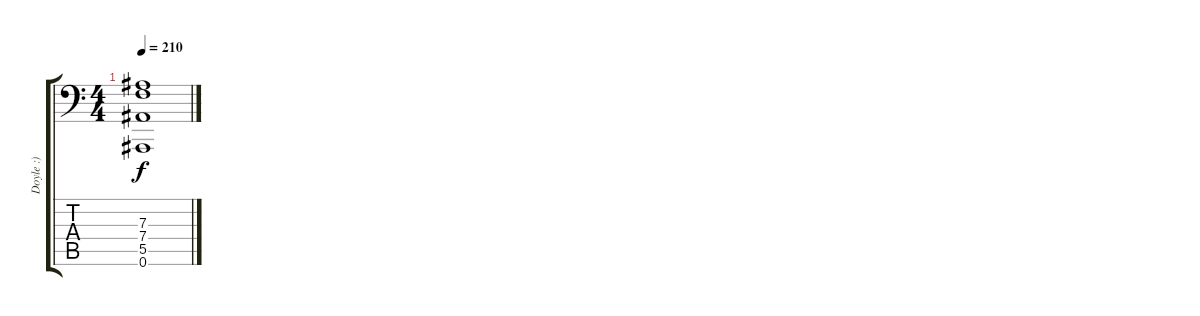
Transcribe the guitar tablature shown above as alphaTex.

\track ("Doyle :)" "Doyle :)") {instrument pad2warm}
\staff {score tabs}
\tuning (C4 G3 Eb3 Bb2 F2 Bb1) {hide}
\ts (4 4)
\tempo 210
\clef f4
\ks c
(7.3 7.4 5.5 0.6).1{dy f}
